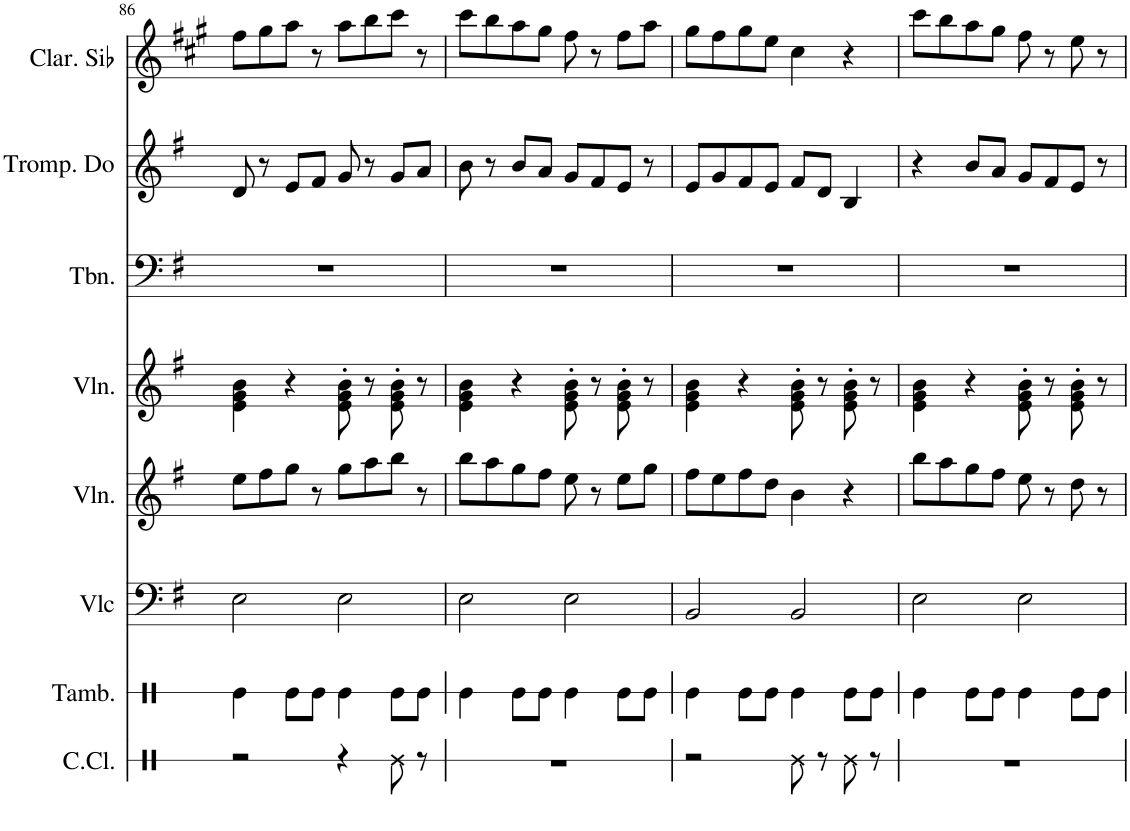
**kern	**kern	**kern	**kern	**kern	**kern	**kern	**kern
*part8	*part7	*part6	*part5	*part4	*part3	*part2	*part1
*staff8	*staff7	*staff6	*staff5	*staff4	*staff3	*staff2	*staff1
*I"Caisse claire	*I"Tambourin	*I"Violoncelle	*I"Violon	*I"Violon	*I"Trombone	*I"Trompette en Do	*I"Clarinette en Sib
*I'C.Cl.	*I'Tamb.	*I'Vlc	*I'Vln.	*I'Vln.	*I'Tbn.	*I'Tromp. Do	*I'Clar. Sib
!!LO:PB:g=z
*clefX	*clefX	*clefF4	*clefG2	*clefG2	*clefF4	*clefG2	*clefG2
*	*	*	*	*	*	*Trd1c2	*Trd1c2
*k[]	*k[]	*k[f#]	*k[f#]	*k[f#]	*k[f#]	*k[f#]	*k[f#c#g#]
*M4/4	*M4/4	*M4/4	*M4/4	*M4/4	*M4/4	*M4/4	*M4/4
=86	=86	=86	=86	=86	=86	=86	=86
2r	4Re\	2E\	8ee\L	4e\ 4g\ 4b\	1r	8d/	8ff#\L
.	.	.	8ff#\	.	.	8r	8gg#\
.	8Re\L	.	8gg\J	4r	.	8e/L	8aa\J
.	8Re\J	.	8r	.	.	8f#/J	8r
4r	4Re\	2E\	8gg\L	8e\' 8g\' 8b\'	.	8g/	8aa\L
.	.	.	8aa\	8r	.	8r	8bb\
8Re\	8Re\L	.	8bb\J	8e\' 8g\' 8b\'	.	8g/L	8ccc#\J
8r	8Re\J	.	8r	8r	.	8a/J	8r
=87	=87	=87	=87	=87	=87	=87	=87
1r	4Re\	2E\	8bb\L	4e\ 4g\ 4b\	1r	8b\	8ccc#\L
.	.	.	8aa\	.	.	8r	8bb\
.	8Re\L	.	8gg\	4r	.	8b/L	8aa\
.	8Re\J	.	8ff#\J	.	.	8a/J	8gg#\J
.	4Re\	2E\	8ee\	8e\' 8g\' 8b\'	.	8g/L	8ff#\
.	.	.	8r	8r	.	8f#/	8r
.	8Re\L	.	8ee\L	8e\' 8g\' 8b\'	.	8e/J	8ff#\L
.	8Re\J	.	8gg\J	8r	.	8r	8aa\J
=88	=88	=88	=88	=88	=88	=88	=88
2r	4Re\	2BB/	8ff#\L	4e\ 4g\ 4b\	1r	8e/L	8gg#\L
.	.	.	8ee\	.	.	8g/	8ff#\
.	8Re\L	.	8ff#\	4r	.	8f#/	8gg#\
.	8Re\J	.	8dd\J	.	.	8e/J	8ee\J
8Re\	4Re\	2BB/	4b\	8e\' 8g\' 8b\'	.	8f#/L	4cc#\
8r	.	.	.	8r	.	8d/J	.
8Re\	8Re\L	.	4r	8e\' 8g\' 8b\'	.	4B/	4r
8r	8Re\J	.	.	8r	.	.	.
=89	=89	=89	=89	=89	=89	=89	=89
1r	4Re\	2E\	8bb\L	4e\ 4g\ 4b\	1r	4r	8ccc#\L
.	.	.	8aa\	.	.	.	8bb\
.	8Re\L	.	8gg\	4r	.	8b/L	8aa\
.	8Re\J	.	8ff#\J	.	.	8a/J	8gg#\J
.	4Re\	2E\	8ee\	8e\' 8g\' 8b\'	.	8g/L	8ff#\
.	.	.	8r	8r	.	8f#/	8r
.	8Re\L	.	8dd\	8e\' 8g\' 8b\'	.	8e/J	8ee\
.	8Re\J	.	8r	8r	.	8r	8r
=	=	=	=	=	=	=	=
*-	*-	*-	*-	*-	*-	*-	*-
